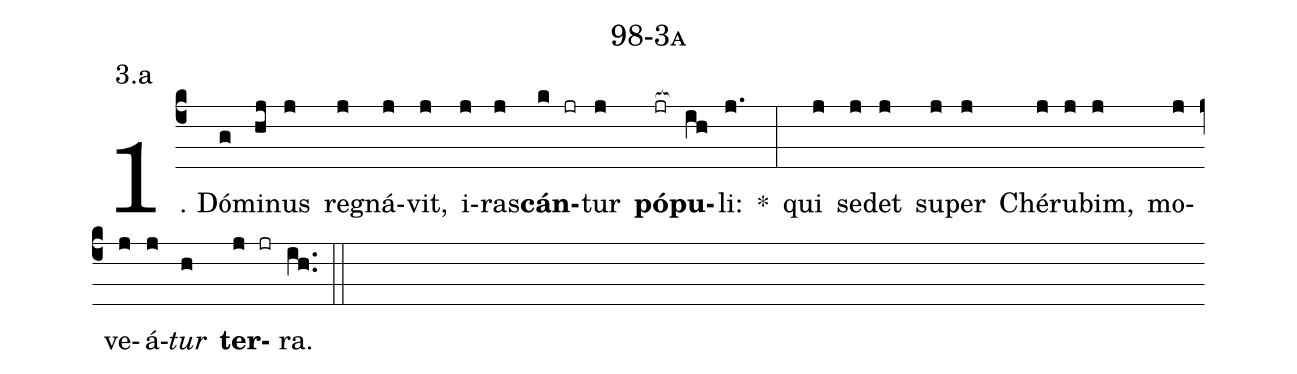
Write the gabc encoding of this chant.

name: 98-3a;
annotation: 3.a;
%%
(c4)1. Dó(g)mi(hj)nus(j) re(j)gná(j)vit,(j) i(j)ras(j)<b>cán</b>(k jr)tur(j) <b>pó</b>(jr[ocb:1{])<b>pu</b>(ih[ocb:0}])li:(j.) *(:) qui(j) se(j)det(j) su(j)per(j) Ché(j)ru(j)bim,(j) mo(j)ve(j)á(j)<i>tur</i>(h) <b>ter</b>(j jr)ra.(ih..) (::)
